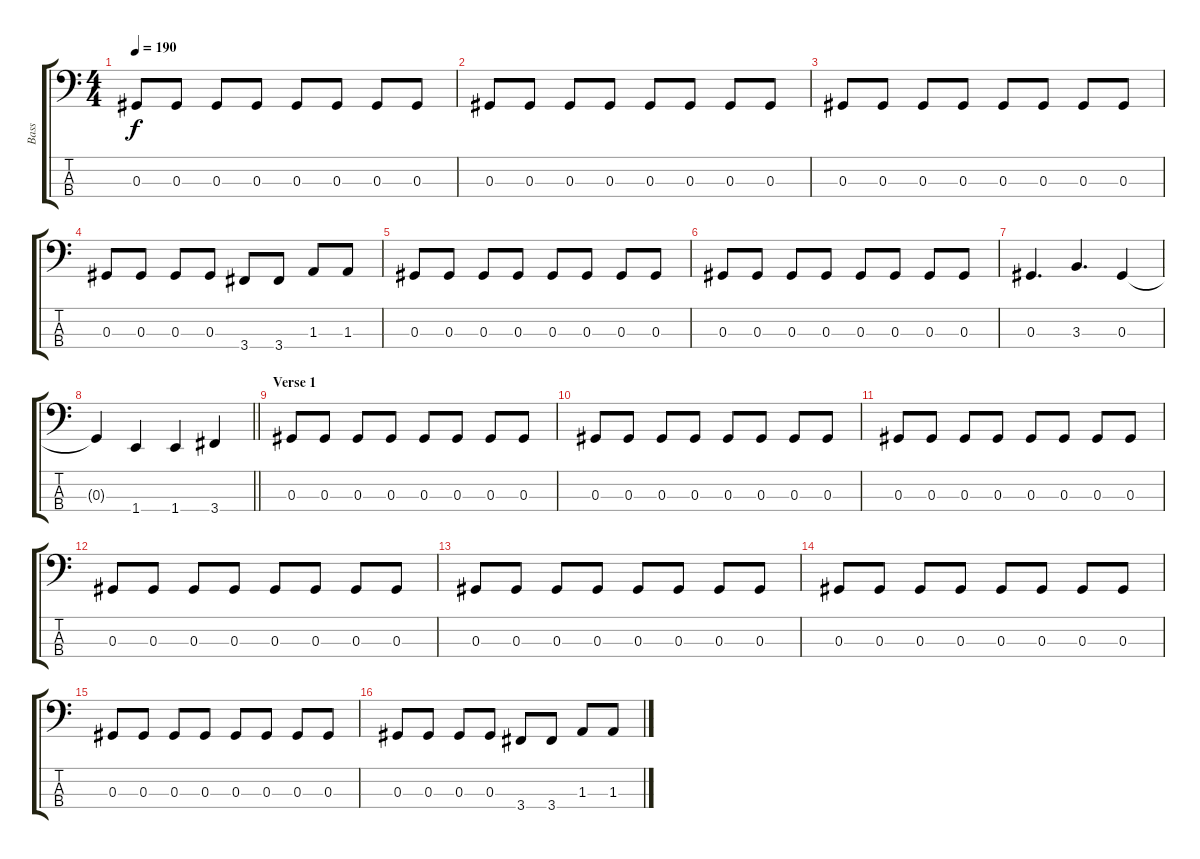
\track ("Bass" "Bass") {instrument electricbassfinger}
\staff {score tabs}
\tuning (Gb2 Db2 Ab1 Eb1) {hide}
\ts (4 4)
\tempo 190
\clef f4
\ks c
0.3.8{dy f} 0.3.8 0.3.8 0.3.8 0.3.8 0.3.8 0.3.8 0.3.8 |
0.3.8 0.3.8 0.3.8 0.3.8 0.3.8 0.3.8 0.3.8 0.3.8 |
0.3.8 0.3.8 0.3.8 0.3.8 0.3.8 0.3.8 0.3.8 0.3.8 |
0.3.8 0.3.8 0.3.8 0.3.8 3.4.8 3.4.8 1.3.8 1.3.8 |
0.3.8 0.3.8 0.3.8 0.3.8 0.3.8 0.3.8 0.3.8 0.3.8 |
0.3.8 0.3.8 0.3.8 0.3.8 0.3.8 0.3.8 0.3.8 0.3.8 |
0.3.4{d} 3.3.4{d} 0.3.4 |
\barLineRight lightlight
0.3{t}.4 1.4.4 1.4.4 3.4.4 |
\section ("" "Verse 1")
0.3.8 0.3.8 0.3.8 0.3.8 0.3.8 0.3.8 0.3.8 0.3.8 |
0.3.8 0.3.8 0.3.8 0.3.8 0.3.8 0.3.8 0.3.8 0.3.8 |
0.3.8 0.3.8 0.3.8 0.3.8 0.3.8 0.3.8 0.3.8 0.3.8 |
0.3.8 0.3.8 0.3.8 0.3.8 0.3.8 0.3.8 0.3.8 0.3.8 |
0.3.8 0.3.8 0.3.8 0.3.8 0.3.8 0.3.8 0.3.8 0.3.8 |
0.3.8 0.3.8 0.3.8 0.3.8 0.3.8 0.3.8 0.3.8 0.3.8 |
0.3.8 0.3.8 0.3.8 0.3.8 0.3.8 0.3.8 0.3.8 0.3.8 |
0.3.8 0.3.8 0.3.8 0.3.8 3.4.8 3.4.8 1.3.8 1.3.8
